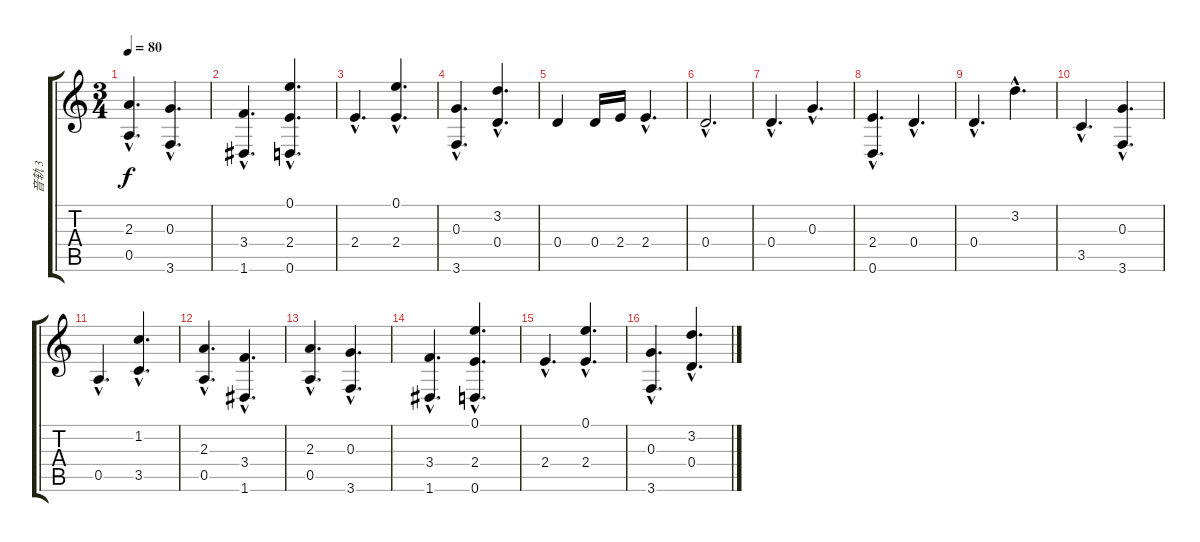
\track ("音轨 3" "音轨 3") {instrument electricbassfinger}
\staff {score tabs}
\tuning (E4 B3 G3 D3 A2 D2) {hide}
\ts (3 4)
\tempo 80
\clef g2
\ks c
(2.3{hac} 0.5{hac}).4{d dy f} (0.3{hac} 3.6{hac}).4{d} |
(3.4{hac} 1.6{hac}).4{d} (0.1{hac} 2.4{hac} 0.6{hac}).4{d} |
2.4{hac}.4{d} (0.1{hac} 2.4{hac}).4{d} |
(0.3{hac} 3.6{hac}).4{d} (3.2{hac} 0.4{hac}).4{d} |
0.4.4 0.4.16 2.4.16 2.4{hac}.4{d} |
0.4{hac}.2{d} |
0.4{hac}.4{d} 0.3{hac}.4{d} |
(2.4{hac} 0.6{hac}).4{d} 0.4{hac}.4{d} |
0.4{hac}.4{d} 3.2{hac}.4{d} |
3.5{hac}.4{d} (0.3{hac} 3.6{hac}).4{d} |
0.5{hac}.4{d} (1.2{hac} 3.5{hac}).4{d} |
(2.3{hac} 0.5{hac}).4{d} (3.4{hac} 1.6{hac}).4{d} |
(2.3{hac} 0.5{hac}).4{d} (0.3{hac} 3.6{hac}).4{d} |
(3.4{hac} 1.6{hac}).4{d} (0.1{hac} 2.4{hac} 0.6{hac}).4{d} |
2.4{hac}.4{d} (0.1{hac} 2.4{hac}).4{d} |
(0.3{hac} 3.6{hac}).4{d} (3.2{hac} 0.4{hac}).4{d}
